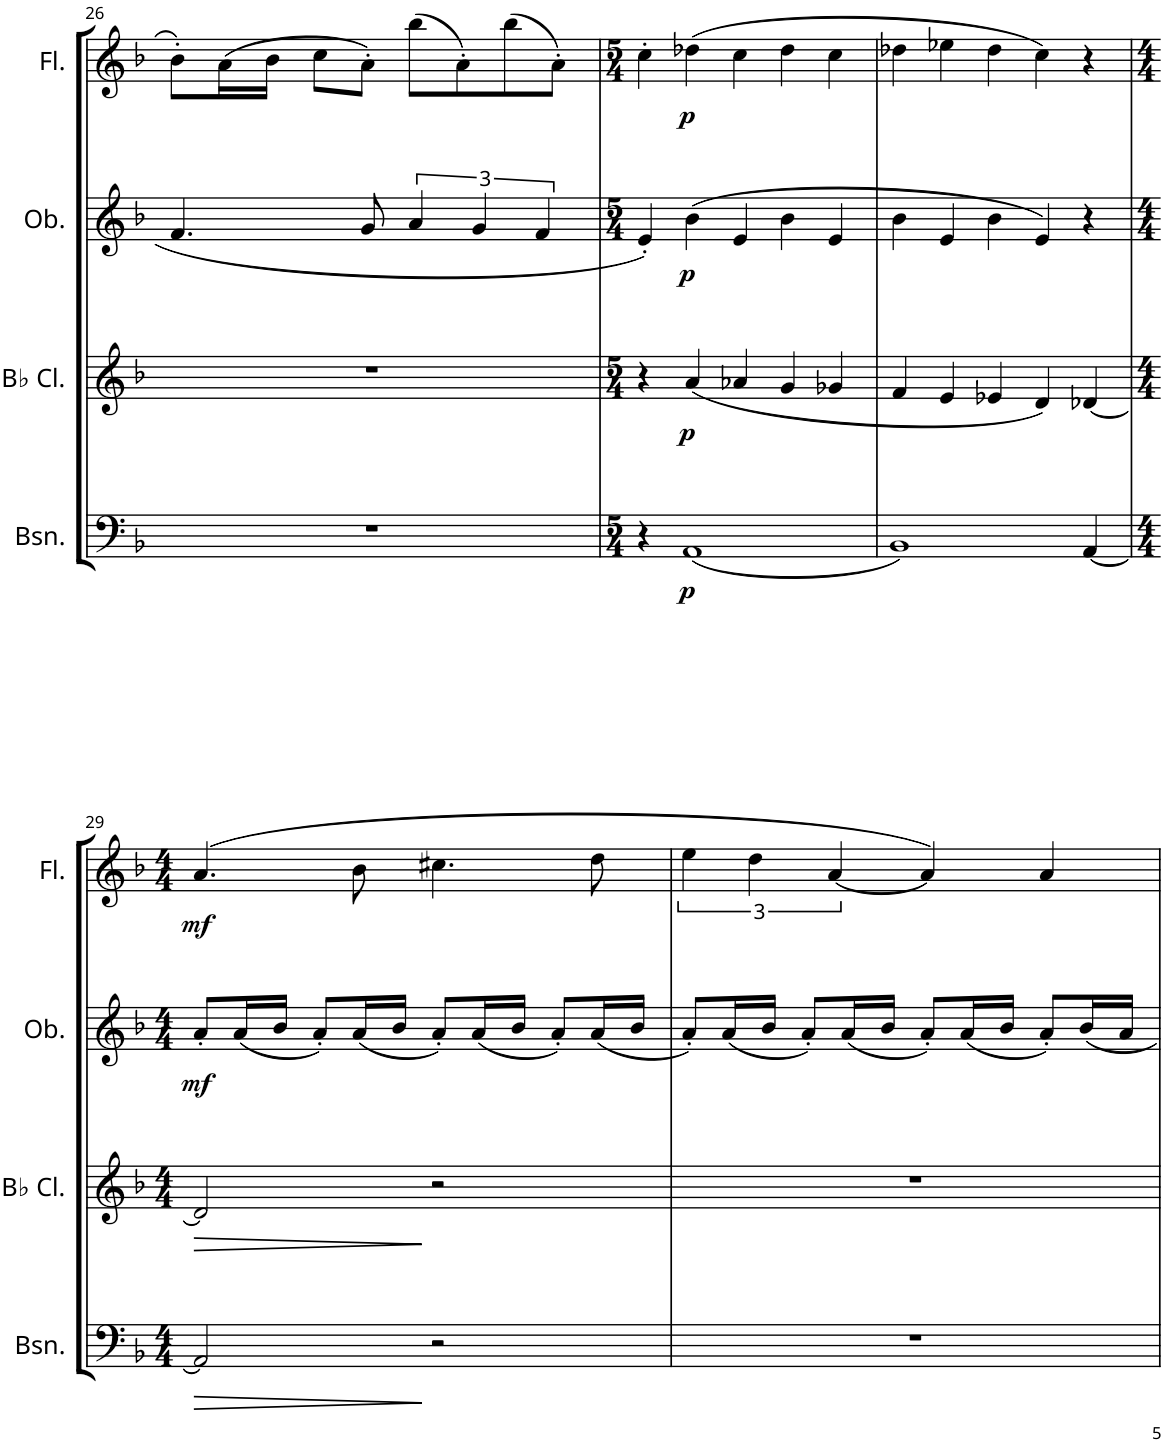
**kern	**dynam	**kern	**dynam	**kern	**dynam	**kern	**dynam
*part4	*part4	*part3	*part3	*part2	*part2	*part1	*part1
*staff4	*staff4	*staff3	*staff3	*staff2	*staff2	*staff1	*staff1
*I"Bassoon	*	*I"Bb Clarinet	*	*I"Oboe	*	*I"Flute	*
*I'Bsn.	*	*I'Bb Cl.	*	*I'Ob.	*	*I'Fl.	*
!!LO:PB:g=z
*clefF4	*	*clefG2	*	*clefG2	*	*clefG2	*
*	*	*ITrd1c2	*	*	*	*	*
*k[b-]	*	*k[b-]	*	*k[b-]	*	*k[b-]	*
*M4/4	*	*M4/4	*	*M4/4	*	*M4/4	*
=26	=26	=26	=26	=26	=26	=26	=26
1r	.	1r	.	4.f/	.	8b-'\L	.
.	.	.	.	.	.	(16a\L	.
.	.	.	.	.	.	16b-\JJ	.
.	.	.	.	.	.	8cc\L	.
.	.	.	.	8g/	.	8a'\J)	.
.	.	.	.	6a/	.	(8bb-\L	.
.	.	.	.	.	.	8a'\)	.
.	.	.	.	6g/	.	.	.
.	.	.	.	.	.	(8bb-\	.
.	.	.	.	6f/	.	.	.
.	.	.	.	.	.	8a'\J)	.
=27	=27	=27	=27	=27	=27	=27	=27
*M5/4	*	*M5/4	*	*M5/4	*	*M5/4	*
4r	.	4r	.	4e'/	.	4cc'\	.
!	!LO:DY:b	!	!LO:DY:b	!	!LO:DY:b	!	!LO:DY:b
(1AA	p	(<4a/	p	(>4b-\	p	(4dd-X\	p
.	.	4a-X/	.	4e/	.	4cc\	.
.	.	4g/	.	4b-\	.	4dd-\	.
.	.	4g-X/	.	4e/	.	4cc\	.
=28	=28	=28	=28	=28	=28	=28	=28
1BB-)	.	4f/	.	4b-\	.	4dd-X\	.
.	.	4e/	.	4e/	.	4ee-X\	.
.	.	4e-X/	.	4b-\	.	4dd-\	.
.	.	4d/)	.	4e/)	.	4cc\)	.
[4AA/	.	[4d-X/	.	4r	.	4r	.
!!LO:LB:g=z
=29	=29	=29	=29	=29	=29	=29	=29
*M4/4	*	*M4/4	*	*M4/4	*	*M4/4	*
!	!LO:HP:b	!	!LO:HP:b	!	!LO:DY:b	!	!LO:DY:b
2AA/]	>	2d-/]	>	8a'/L	mf	(4.a/	mf
.	.	.	.	(16a/L	.	.	.
.	.	.	.	16b-/JJ	.	.	.
.	.	.	.	8a'/L)	.	.	.
.	.	.	.	(16a/L	.	8b-\	.
.	.	.	.	16b-/JJ	.	.	.
2r	]	2r	]	8a'/L)	.	4.cc#X\	.
.	.	.	.	(16a/L	.	.	.
.	.	.	.	16b-/JJ	.	.	.
.	.	.	.	8a'/L)	.	.	.
.	.	.	.	(16a/L	.	8dd\	.
.	.	.	.	16b-/JJ	.	.	.
=30	=30	=30	=30	=30	=30	=30	=30
1r	.	1r	.	8a'/L)	.	6ee\	.
.	.	.	.	(16a/L	.	.	.
.	.	.	.	.	.	6dd\	.
.	.	.	.	16b-/JJ	.	.	.
.	.	.	.	8a'/L)	.	.	.
.	.	.	.	.	.	[6a/	.
.	.	.	.	(16a/L	.	.	.
.	.	.	.	16b-/JJ	.	.	.
.	.	.	.	8a'/L)	.	4a/])	.
.	.	.	.	(16a/L	.	.	.
.	.	.	.	16b-/JJ	.	.	.
.	.	.	.	8a'/L)	.	4a/	.
.	.	.	.	16b-/L	.	.	.
.	.	.	.	16a/JJ	.	.	.
=	=	=	=	=	=	=	=
*-	*-	*-	*-	*-	*-	*-	*-
